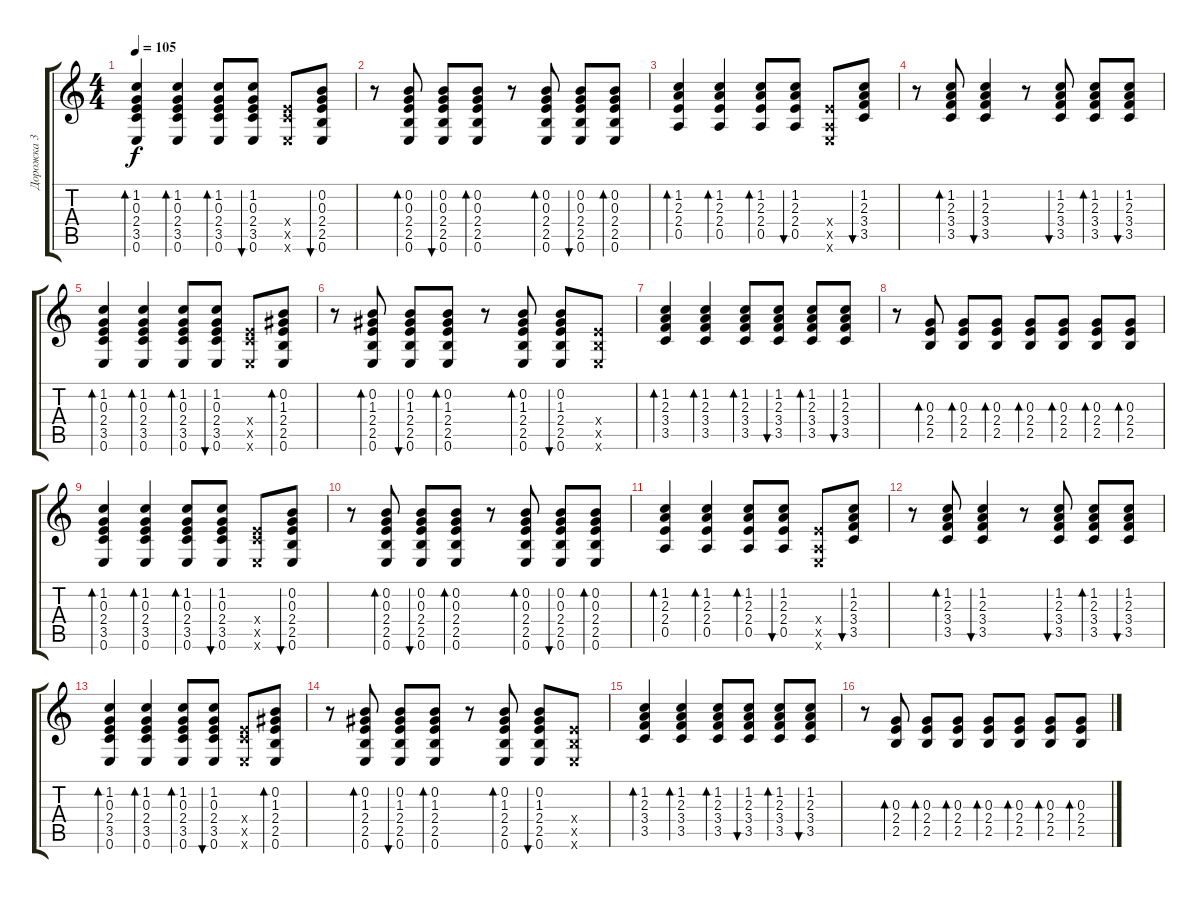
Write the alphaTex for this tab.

\track ("Дорожка 3" "Дорожка 3") {instrument acousticguitarsteel}
\staff {score tabs}
\tuning (E4 B3 G3 D3 A2 E2) {hide}
\ts (4 4)
\tempo 105
\clef g2
\ks c
(1.2 0.3 2.4 3.5 0.6).4{bd 120 dy f} (1.2 0.3 2.4 3.5 0.6).4{bd 120} (1.2 0.3 2.4 3.5 0.6).8{bd 60} (1.2 0.3 2.4 3.5 0.6).8{bu 60} (2.4{x} 3.5{x} 0.6{x}).8 (0.2 0.3 2.4 2.5 0.6).8{bu 60} |
r.8 (0.2 0.3 2.4 2.5 0.6).8{bd 60} (0.2 0.3 2.4 2.5 0.6).8{bu 60} (0.2 0.3 2.4 2.5 0.6).8{bd 60} r.8 (0.2 0.3 2.4 2.5 0.6).8{bd 60} (0.2 0.3 2.4 2.5 0.6).8{bu 60} (0.2 0.3 2.4 2.5 0.6).8{bd 60} |
(1.2 2.3 2.4 0.5).4{bd 120} (1.2 2.3 2.4 0.5).4{bd 120} (1.2 2.3 2.4 0.5).8{bd 60} (1.2 2.3 2.4 0.5).8{bu 60} (2.4{x} 0.5{x} 0.6{x}).8 (1.2 2.3 3.4 3.5).8{bu 60} |
r.8 (1.2 2.3 3.4 3.5).8{bd 60} (1.2 2.3 3.4 3.5).4{bu 120} r.8 (1.2 2.3 3.4 3.5).8{bu 60} (1.2 2.3 3.4 3.5).8{bd 60} (1.2 2.3 3.4 3.5).8{bu 60} |
(1.2 0.3 2.4 3.5 0.6).4{bd 120} (1.2 0.3 2.4 3.5 0.6).4{bd 120} (1.2 0.3 2.4 3.5 0.6).8{bd 60} (1.2 0.3 2.4 3.5 0.6).8{bu 60} (2.4{x} 3.5{x} 0.6{x}).8 (0.2 1.3 2.4 2.5 0.6).8{bd 60} |
r.8 (0.2 1.3 2.4 2.5 0.6).8{bd 60} (0.2 1.3 2.4 2.5 0.6).8{bu 60} (0.2 1.3 2.4 2.5 0.6).8{bd 60} r.8 (0.2 1.3 2.4 2.5 0.6).8{bd 60} (0.2 1.3 2.4 2.5 0.6).8{bu 60} (2.4{x} 2.5{x} 0.6{x}).8 |
(1.2 2.3 3.4 3.5).4{bd 120} (1.2 2.3 3.4 3.5).4{bd 120} (1.2 2.3 3.4 3.5).8{bd 60} (1.2 2.3 3.4 3.5).8{bu 60} (1.2 2.3 3.4 3.5).8{bd 60} (1.2 2.3 3.4 3.5).8{bu 60} |
r.8 (0.3 2.4 2.5).8{bd 60} (0.3 2.4 2.5).8{bd 60} (0.3 2.4 2.5).8{bd 60} (0.3 2.4 2.5).8{bd 60} (0.3 2.4 2.5).8{bd 60} (0.3 2.4 2.5).8{bd 60} (0.3 2.4 2.5).8{bd 60} |
(1.2 0.3 2.4 3.5 0.6).4{bd 120} (1.2 0.3 2.4 3.5 0.6).4{bd 120} (1.2 0.3 2.4 3.5 0.6).8{bd 60} (1.2 0.3 2.4 3.5 0.6).8{bu 60} (2.4{x} 3.5{x} 0.6{x}).8 (0.2 0.3 2.4 2.5 0.6).8{bu 60} |
r.8 (0.2 0.3 2.4 2.5 0.6).8{bd 60} (0.2 0.3 2.4 2.5 0.6).8{bu 60} (0.2 0.3 2.4 2.5 0.6).8{bd 60} r.8 (0.2 0.3 2.4 2.5 0.6).8{bd 60} (0.2 0.3 2.4 2.5 0.6).8{bu 60} (0.2 0.3 2.4 2.5 0.6).8{bd 60} |
(1.2 2.3 2.4 0.5).4{bd 120} (1.2 2.3 2.4 0.5).4{bd 120} (1.2 2.3 2.4 0.5).8{bd 60} (1.2 2.3 2.4 0.5).8{bu 60} (2.4{x} 0.5{x} 0.6{x}).8 (1.2 2.3 3.4 3.5).8{bu 60} |
r.8 (1.2 2.3 3.4 3.5).8{bd 60} (1.2 2.3 3.4 3.5).4{bu 120} r.8 (1.2 2.3 3.4 3.5).8{bu 60} (1.2 2.3 3.4 3.5).8{bd 60} (1.2 2.3 3.4 3.5).8{bu 60} |
(1.2 0.3 2.4 3.5 0.6).4{bd 120} (1.2 0.3 2.4 3.5 0.6).4{bd 120} (1.2 0.3 2.4 3.5 0.6).8{bd 60} (1.2 0.3 2.4 3.5 0.6).8{bu 60} (2.4{x} 3.5{x} 0.6{x}).8 (0.2 1.3 2.4 2.5 0.6).8{bd 60} |
r.8 (0.2 1.3 2.4 2.5 0.6).8{bd 60} (0.2 1.3 2.4 2.5 0.6).8{bu 60} (0.2 1.3 2.4 2.5 0.6).8{bd 60} r.8 (0.2 1.3 2.4 2.5 0.6).8{bd 60} (0.2 1.3 2.4 2.5 0.6).8{bu 60} (2.4{x} 2.5{x} 0.6{x}).8 |
(1.2 2.3 3.4 3.5).4{bd 120} (1.2 2.3 3.4 3.5).4{bd 120} (1.2 2.3 3.4 3.5).8{bd 60} (1.2 2.3 3.4 3.5).8{bu 60} (1.2 2.3 3.4 3.5).8{bd 60} (1.2 2.3 3.4 3.5).8{bu 60} |
r.8 (0.3 2.4 2.5).8{bd 60} (0.3 2.4 2.5).8{bd 60} (0.3 2.4 2.5).8{bd 60} (0.3 2.4 2.5).8{bd 60} (0.3 2.4 2.5).8{bd 60} (0.3 2.4 2.5).8{bd 60} (0.3 2.4 2.5).8{bd 60}
